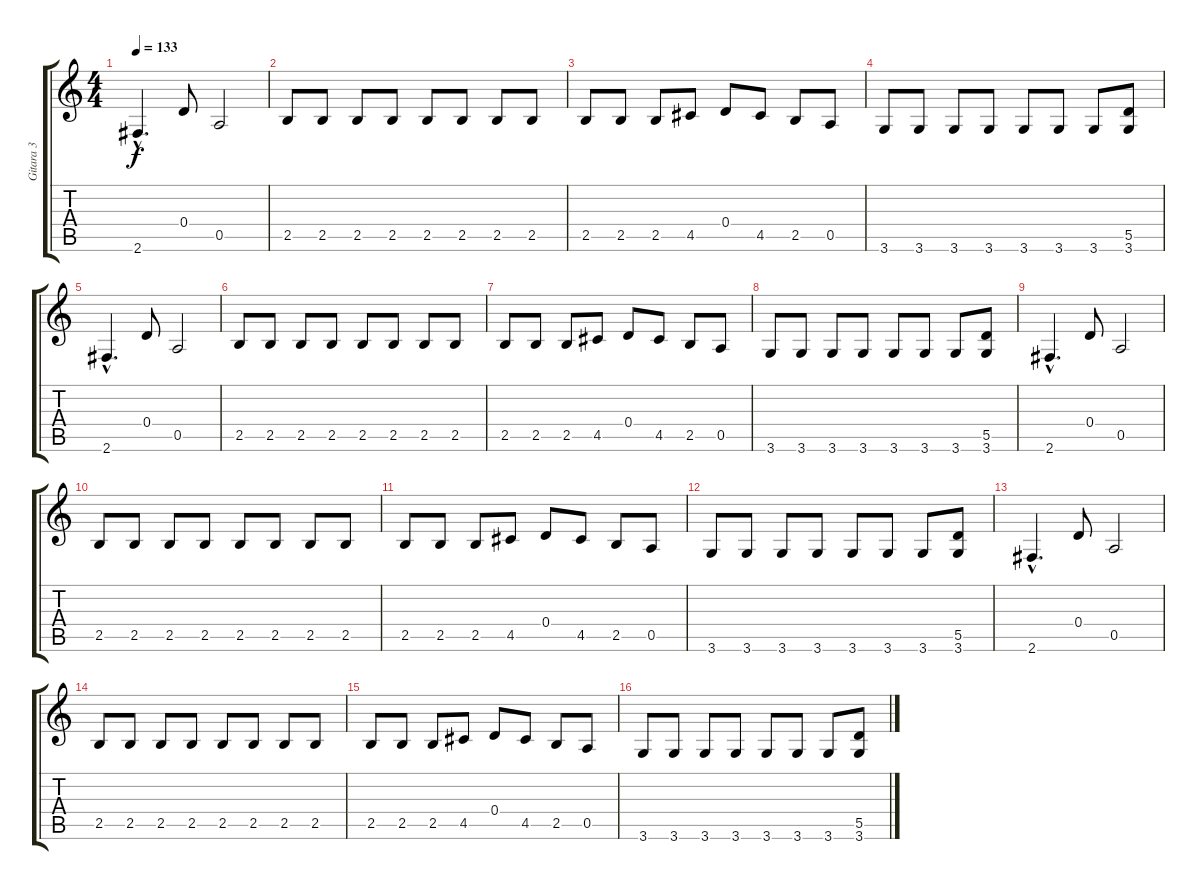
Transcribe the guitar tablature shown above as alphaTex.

\track ("Gitara 3" "Gitara 3") {instrument distortionguitar}
\staff {score tabs}
\tuning (E4 B3 G3 D3 A2 E2) {hide}
\ts (4 4)
\tempo 133
\clef g2
\ks c
2.6{hac}.4{d dy f} 0.4.8 0.5.2 |
2.5.8 2.5.8 2.5.8 2.5.8 2.5.8 2.5.8 2.5.8 2.5.8 |
2.5.8 2.5.8 2.5.8 4.5.8 0.4.8 4.5.8 2.5.8 0.5.8 |
3.6.8 3.6.8 3.6.8 3.6.8 3.6.8 3.6.8 3.6.8 (5.5 3.6).8 |
2.6{hac}.4{d} 0.4.8 0.5.2 |
2.5.8 2.5.8 2.5.8 2.5.8 2.5.8 2.5.8 2.5.8 2.5.8 |
2.5.8 2.5.8 2.5.8 4.5.8 0.4.8 4.5.8 2.5.8 0.5.8 |
3.6.8 3.6.8 3.6.8 3.6.8 3.6.8 3.6.8 3.6.8 (5.5 3.6).8 |
2.6{hac}.4{d} 0.4.8 0.5.2 |
2.5.8 2.5.8 2.5.8 2.5.8 2.5.8 2.5.8 2.5.8 2.5.8 |
2.5.8 2.5.8 2.5.8 4.5.8 0.4.8 4.5.8 2.5.8 0.5.8 |
3.6.8 3.6.8 3.6.8 3.6.8 3.6.8 3.6.8 3.6.8 (5.5 3.6).8 |
2.6{hac}.4{d} 0.4.8 0.5.2 |
2.5.8 2.5.8 2.5.8 2.5.8 2.5.8 2.5.8 2.5.8 2.5.8 |
2.5.8 2.5.8 2.5.8 4.5.8 0.4.8 4.5.8 2.5.8 0.5.8 |
3.6.8 3.6.8 3.6.8 3.6.8 3.6.8 3.6.8 3.6.8 (5.5 3.6).8
